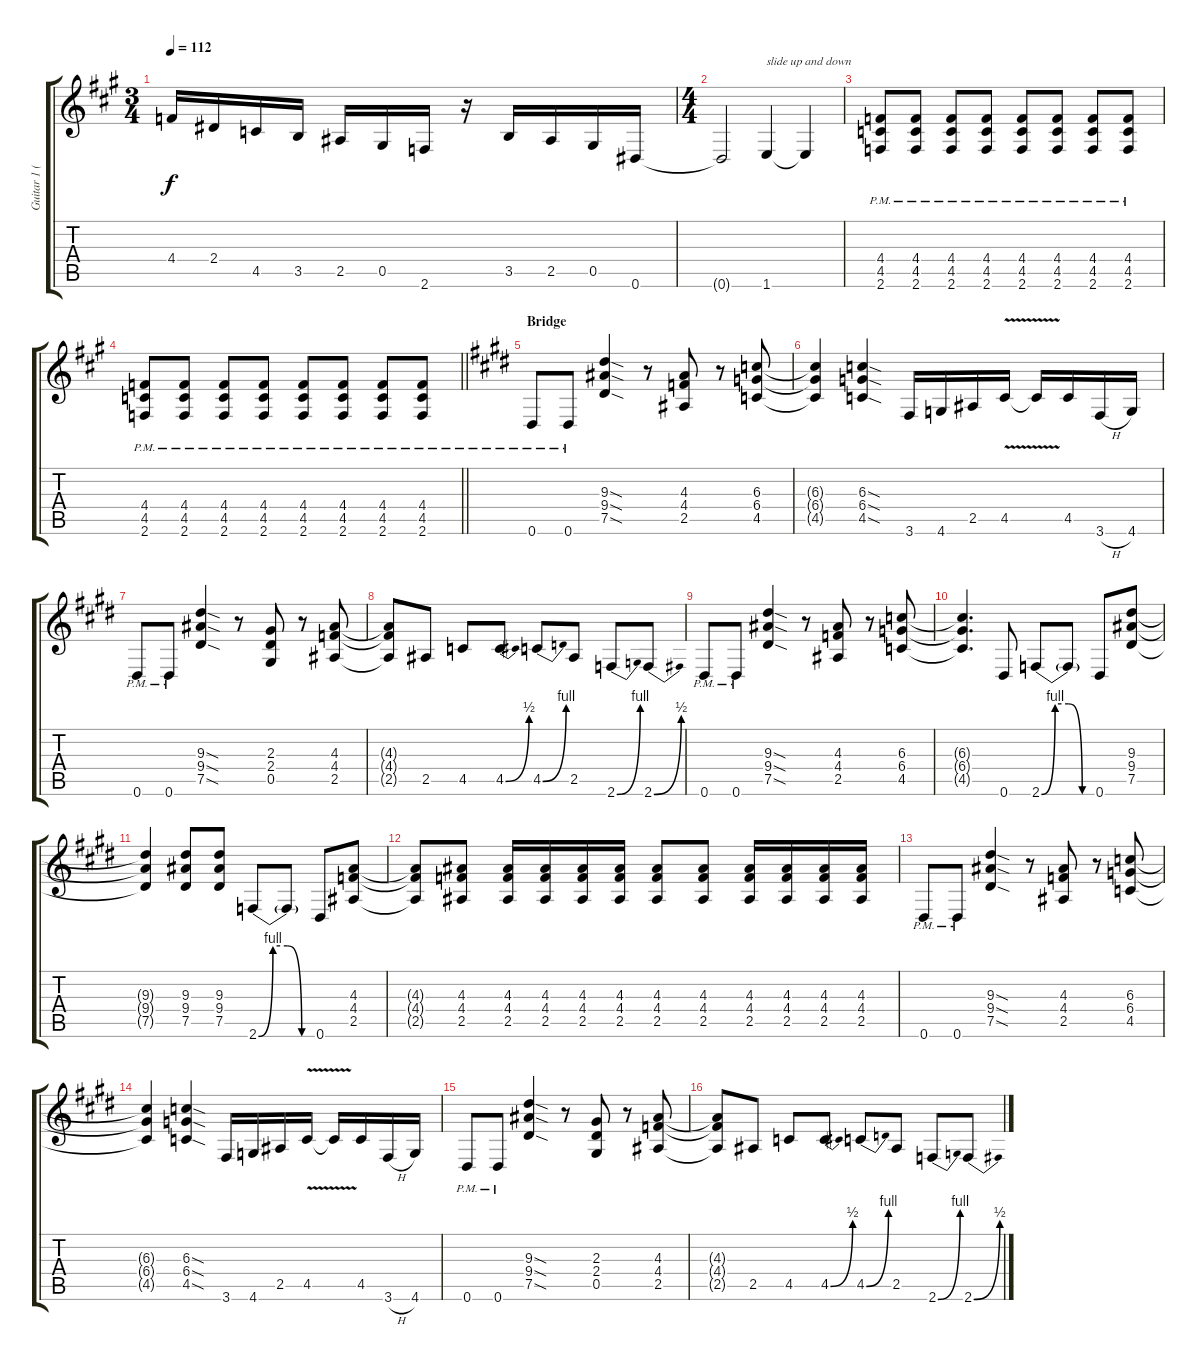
\track ("Guitar 1 (Slash)" "Guitar 1 (") {instrument overdrivenguitar}
\staff {score tabs}
\tuning (Eb4 Bb3 Gb3 Db3 Ab2 Eb2) {hide}
\ts (3 4)
\tempo 112
\clef g2
\ks f#minor
4.4.16{dy f} 2.4.16 4.5.16 3.5.16 2.5.16 0.5.16 2.6.16 r.16 3.5.16 2.5.16 0.5.16 0.6.16 |
\ts (4 4)
0.6{t}.2 1.6.4{txt "slide up and down"} 1.6{t}.4 |
(4.4{pm} 4.5{pm} 2.6{pm}).8 (4.4{pm} 4.5{pm} 2.6{pm}).8 (4.4{pm} 4.5{pm} 2.6{pm}).8 (4.4{pm} 4.5{pm} 2.6{pm}).8 (4.4{pm} 4.5{pm} 2.6{pm}).8 (4.4{pm} 4.5{pm} 2.6{pm}).8 (4.4{pm} 4.5{pm} 2.6{pm}).8 (4.4{pm} 4.5{pm} 2.6{pm}).8 |
\barLineRight lightlight
(4.4{pm} 4.5{pm} 2.6{pm}).8 (4.4{pm} 4.5{pm} 2.6{pm}).8 (4.4{pm} 4.5{pm} 2.6{pm}).8 (4.4{pm} 4.5{pm} 2.6{pm}).8 (4.4{pm} 4.5{pm} 2.6{pm}).8 (4.4{pm} 4.5{pm} 2.6{pm}).8 (4.4{pm} 4.5{pm} 2.6{pm}).8 (4.4{pm} 4.5{pm} 2.6{pm}).8 |
\section ("" "Bridge")
\ks e
0.6{pm}.8 0.6{pm}.8 (9.3{sod} 9.4{sod} 7.5{sod}).4 r.8 (4.3 4.4 2.5).8 r.8 (6.3 6.4 4.5).8 |
(6.3{t} 6.4{t} 4.5{t}).4 (6.3{sod} 6.4{sod} 4.5{sod}).4 3.6.16 4.6.16 2.5.16 4.5{v}.16 4.5{t}.16 4.5.16 3.6{h}.16 4.6.16 |
0.6{pm}.8 0.6{pm}.8 (9.3{sod} 9.4{sod} 7.5{sod}).4 r.8 (2.3 2.4 0.5).8 r.8 (4.3 4.4 2.5).8 |
(4.3{t} 4.4{t} 2.5{t}).8 2.5.8 4.5.8 4.5{be (bend 0 0 60 2)}.8 4.5{be (bend 0 0 60 4)}.8 2.5.8 2.6{be (bend 0 0 60 4)}.8 2.6{be (bend 0 0 60 2)}.8 |
0.6{pm}.8 0.6{pm}.8 (9.3{sod} 9.4{sod} 7.5{sod}).4 r.8 (4.3 4.4 2.5).8 r.8 (6.3 6.4 4.5).8 |
(6.3{t} 6.4{t} 4.5{t}).4{d} 0.6.8 2.6{be (custom 0 0 15 4 30 4 45 0 60 0)}.8 2.6{t}.8 0.6.8 (9.3 9.4 7.5).8 |
(9.3{t} 9.4{t} 7.5{t}).4 (9.3 9.4 7.5).8 (9.3 9.4 7.5).8 2.6{be (custom 0 0 15 4 30 4 45 0 60 0)}.8 2.6{t}.8 0.6.8 (4.3 4.4 2.5).8 |
(4.3{t} 4.4{t} 2.5{t}).8 (4.3 4.4 2.5).8 (4.3 4.4 2.5).16 (4.3 4.4 2.5).16 (4.3 4.4 2.5).16 (4.3 4.4 2.5).16 (4.3 4.4 2.5).8 (4.3 4.4 2.5).8 (4.3 4.4 2.5).16 (4.3 4.4 2.5).16 (4.3 4.4 2.5).16 (4.3 4.4 2.5).16 |
0.6{pm}.8 0.6{pm}.8 (9.3{sod} 9.4{sod} 7.5{sod}).4 r.8 (4.3 4.4 2.5).8 r.8 (6.3 6.4 4.5).8 |
(6.3{t} 6.4{t} 4.5{t}).4 (6.3{sod} 6.4{sod} 4.5{sod}).4 3.6.16 4.6.16 2.5.16 4.5{v}.16 4.5{t}.16 4.5.16 3.6{h}.16 4.6.16 |
0.6{pm}.8 0.6{pm}.8 (9.3{sod} 9.4{sod} 7.5{sod}).4 r.8 (2.3 2.4 0.5).8 r.8 (4.3 4.4 2.5).8 |
(4.3{t} 4.4{t} 2.5{t}).8 2.5.8 4.5.8 4.5{be (bend 0 0 60 2)}.8 4.5{be (bend 0 0 60 4)}.8 2.5.8 2.6{be (bend 0 0 60 4)}.8 2.6{be (bend 0 0 60 2)}.8
